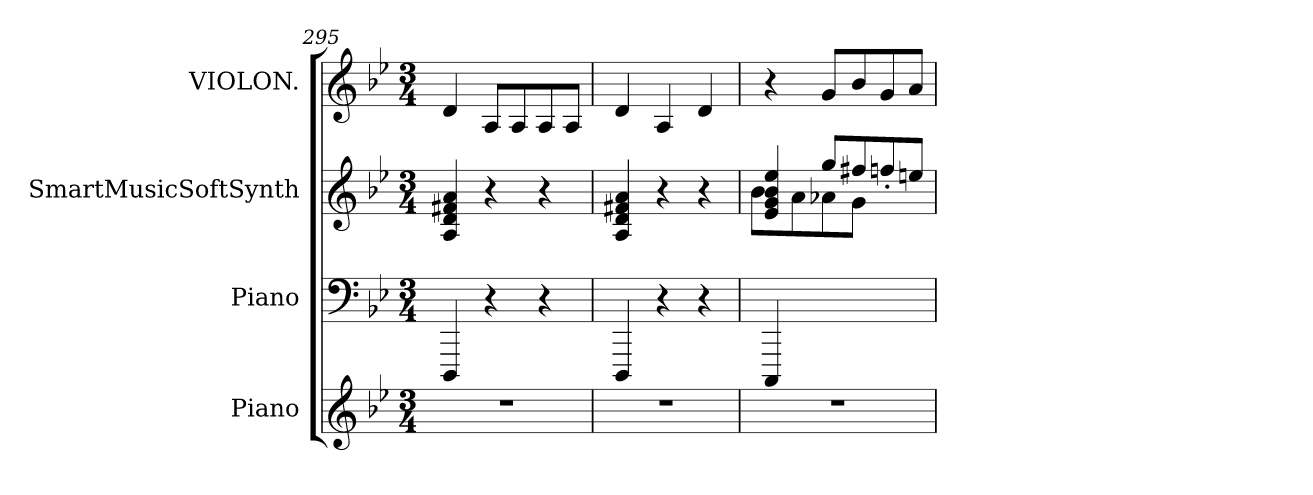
**kern	**kern	**kern	**kern
*part4	*part3	*part2	*part1
*staff4	*staff3	*staff2	*staff1
*I"Piano	*I"Piano	*I"SmartMusicSoftSynth	*I"VIOLON.
*I'P.	*	*	*
*clefG2	*clefF4	*clefG2	*clefG2
*k[b-e-]	*k[b-e-]	*k[b-e-]	*k[b-e-]
*M3/4	*M3/4	*M3/4	*M3/4
=295	=295	=295	=295
2.r	4DDD/	4A/ 4d/ 4f#X/ 4a/	4d/
.	4r	4r	8A/L
.	.	.	8A/
.	4r	4r	8A/
.	.	.	8A/J
=296	=296	=296	=296
2.r	4DDD/	4A/ 4d/ 4f#X/ 4a/	4d/
.	4r	4r	4A/
.	4r	4r	4d/
=297	=297	=297	=297
*	*	*^	*
2.r	4CCC/	4e-/ 4g/ 4b-/ 4ee-/	(8b-\L	4r
.	.	.	8a\	.
.	2ryy	8gg/L	8a-X\	8g/L
.	.	8ff#X/	8g\J	8b-/
.	.	8ffn'/	4ryy	8g/
.	.	8een/J	.	8a/J
*	*	*v	*v	*
=	=	=	=
*-	*-	*-	*-
